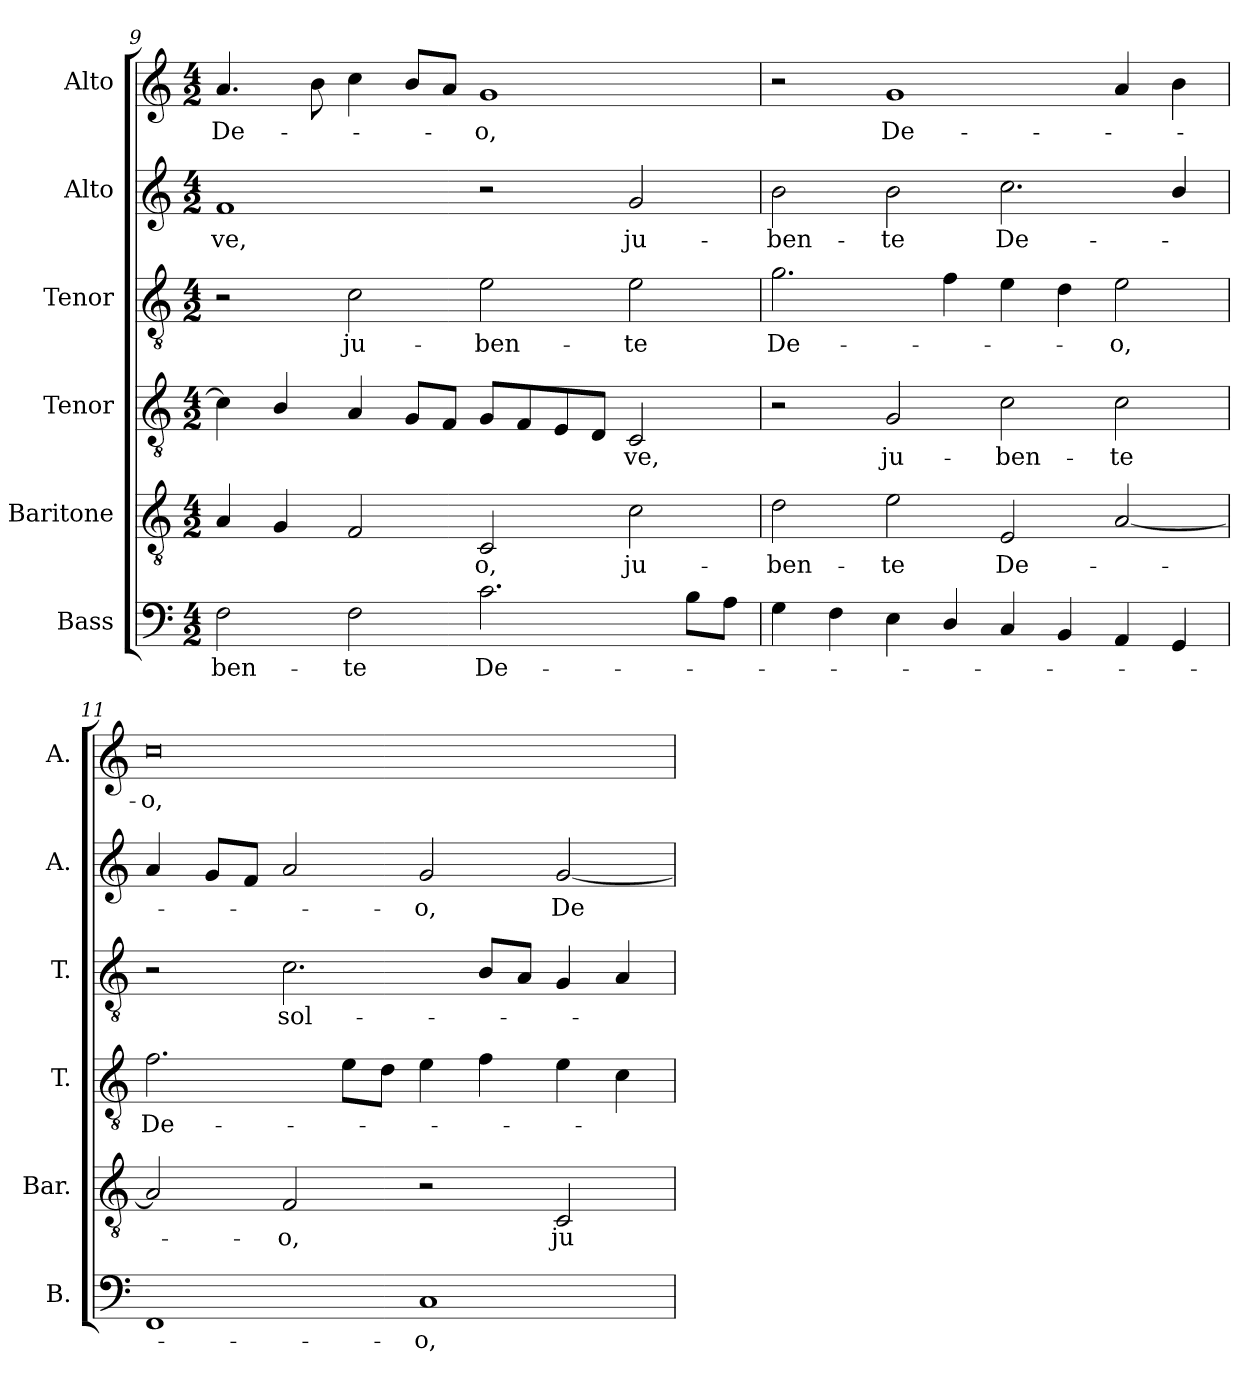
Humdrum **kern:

**kern	**text	**kern	**text	**kern	**text	**kern	**text	**kern	**text	**kern	**text
*part6	*part6	*part5	*part5	*part4	*part4	*part3	*part3	*part2	*part2	*part1	*part1
*staff6	*staff6	*staff5	*staff5	*staff4	*staff4	*staff3	*staff3	*staff2	*staff2	*staff1	*staff1
*I"Bass	*	*I"Baritone	*	*I"Tenor	*	*I"Tenor	*	*I"Alto	*	*I"Alto	*
*I'B.	*	*I'Bar.	*	*I'T.	*	*I'T.	*	*I'A.	*	*I'A.	*
!!LO:PB:g=z
*clefF4	*	*clefGv2	*	*clefGv2	*	*clefGv2	*	*clefG2	*	*clefG2	*
*	*	*ITrd7c12	*	*ITrd7c12	*	*ITrd7c12	*	*	*	*	*
*k[]	*	*k[]	*	*k[]	*	*k[]	*	*k[]	*	*k[]	*
*C:	*	*C:	*	*C:	*	*C:	*	*C:	*	*C:	*
*M4/2	*	*M4/2	*	*M4/2	*	*M4/2	*	*M4/2	*	*M4/2	*
=9	=9	=9	=9	=9	=9	=9	=9	=9	=9	=9	=9
!	!LO:LY:b:color=#000000	!	!	!	!	!	!	!	!	!	!
!	!	!	!	!	!	!	!	!	!LO:LY:b:color=#000000	!	!
!	!	!	!	!	!	!	!	!	!	!	!LO:LY:b:color=#000000
2Fi\	-ben-	4AAi/	.	4Ci\]	.	2r	.	1fi	-ve,	4.ai/	De-
.	.	4GGi/	.	4BBi/	.	.	.	.	.	.	.
.	.	.	.	.	.	.	.	.	.	8bi\	.
!	!LO:LY:b:color=#000000	!	!	!	!	!	!	!	!	!	!
!	!	!	!	!	!	!	!LO:LY:b:color=#000000	!	!	!	!
2Fi\	-te	2FFi/	.	4AAi/	.	2Ci\	ju-	.	.	4cci\	.
.	.	.	.	8GGi/L	.	.	.	.	.	8bi/L	.
.	.	.	.	8FFi/J	.	.	.	.	.	8ai/J	.
!	!LO:LY:b:color=#000000	!	!	!	!	!	!	!	!	!	!
!	!	!	!LO:LY:b:color=#000000	!	!	!	!	!	!	!	!
!	!	!	!	!	!	!	!LO:LY:b:color=#000000	!	!	!	!
!	!	!	!	!	!	!	!	!	!	!	!LO:LY:b:color=#000000
2.ci\	De-	2CCi/	-o,	8GGi/L	.	2Ei\	-ben-	2r	.	1gi	-o,
.	.	.	.	8FFi/	.	.	.	.	.	.	.
.	.	.	.	8EEi/	.	.	.	.	.	.	.
.	.	.	.	8DDi/J	.	.	.	.	.	.	.
!	!	!	!LO:LY:b:color=#000000	!	!	!	!	!	!	!	!
!	!	!	!	!	!LO:LY:b:color=#000000	!	!	!	!	!	!
!	!	!	!	!	!	!	!LO:LY:b:color=#000000	!	!	!	!
!	!	!	!	!	!	!	!	!	!LO:LY:b:color=#000000	!	!
.	.	2Ci\	ju-	2CCi/	-ve,	2Ei\	-te	2gi/	ju-	.	.
8Bi\L	.	.	.	.	.	.	.	.	.	.	.
8Ai\J	.	.	.	.	.	.	.	.	.	.	.
=10	=10	=10	=10	=10	=10	=10	=10	=10	=10	=10	=10
!	!	!	!LO:LY:b:color=#000000	!	!	!	!	!	!	!	!
!	!	!	!	!	!	!	!LO:LY:b:color=#000000	!	!	!	!
!	!	!	!	!	!	!	!	!	!LO:LY:b:color=#000000	!	!
4Gi\	.	2Di\	-ben-	2r	.	2.Gi\	De-	2bi\	-ben-	2r	.
4Fi\	.	.	.	.	.	.	.	.	.	.	.
!	!	!	!LO:LY:b:color=#000000	!	!	!	!	!	!	!	!
!	!	!	!	!	!LO:LY:b:color=#000000	!	!	!	!	!	!
!	!	!	!	!	!	!	!	!	!LO:LY:b:color=#000000	!	!
!	!	!	!	!	!	!	!	!	!	!	!LO:LY:b:color=#000000
4Ei\	.	2Ei\	-te	2GGi/	ju-	.	.	2bi\	-te	1gi	De-
4Di/	.	.	.	.	.	4Fi\	.	.	.	.	.
!	!	!	!LO:LY:b:color=#000000	!	!	!	!	!	!	!	!
!	!	!	!	!	!LO:LY:b:color=#000000	!	!	!	!	!	!
!	!	!	!	!	!	!	!	!	!LO:LY:b:color=#000000	!	!
4Ci/	.	2EEi/	De-	2Ci\	-ben-	4Ei\	.	2.cci\	De-	.	.
4BBi/	.	.	.	.	.	4Di\	.	.	.	.	.
!	!	!	!	!	!LO:LY:b:color=#000000	!	!	!	!	!	!
!	!	!	!	!	!	!	!LO:LY:b:color=#000000	!	!	!	!
4AAi/	.	[2AAi/	.	2Ci\	-te	2Ei\	-o,	.	.	4ai/	.
4GGi/	.	.	.	.	.	.	.	4bi/	.	4bi\	.
=11	=11	=11	=11	=11	=11	=11	=11	=11	=11	=11	=11
!	!	!	!	!	!LO:LY:b:color=#000000	!	!	!	!	!	!
!	!	!	!	!	!	!	!	!	!	!	!LO:LY:b:color=#000000
1FFi	.	2AAi/]	.	2.Fi\	De-	2r	.	4ai/	.	0cci	-o,
.	.	.	.	.	.	.	.	8gi/L	.	.	.
.	.	.	.	.	.	.	.	8fi/J	.	.	.
!	!	!	!LO:LY:b:color=#000000	!	!	!	!	!	!	!	!
!	!	!	!	!	!	!	!LO:LY:b:color=#000000	!	!	!	!
.	.	2FFi/	-o,	.	.	2.Ci\	sol-	2ai/	.	.	.
.	.	.	.	8Ei\L	.	.	.	.	.	.	.
.	.	.	.	8Di\J	.	.	.	.	.	.	.
!	!LO:LY:b:color=#000000	!	!	!	!	!	!	!	!	!	!
!	!	!	!	!	!	!	!	!	!LO:LY:b:color=#000000	!	!
1Ci	-o,	2r	.	4Ei\	.	.	.	2gi/	-o,	.	.
.	.	.	.	4Fi\	.	8BBi/L	.	.	.	.	.
.	.	.	.	.	.	8AAi/J	.	.	.	.	.
!	!	!	!LO:LY:b:color=#000000	!	!	!	!	!	!	!	!
!	!	!	!	!	!	!	!	!	!LO:LY:b:color=#000000	!	!
.	.	2CCi/	ju-	4Ei\	.	4GGi/	.	[2gi/	De-	.	.
.	.	.	.	4Ci\	.	4AAi/	.	.	.	.	.
=	=	=	=	=	=	=	=	=	=	=	=
*-	*-	*-	*-	*-	*-	*-	*-	*-	*-	*-	*-
